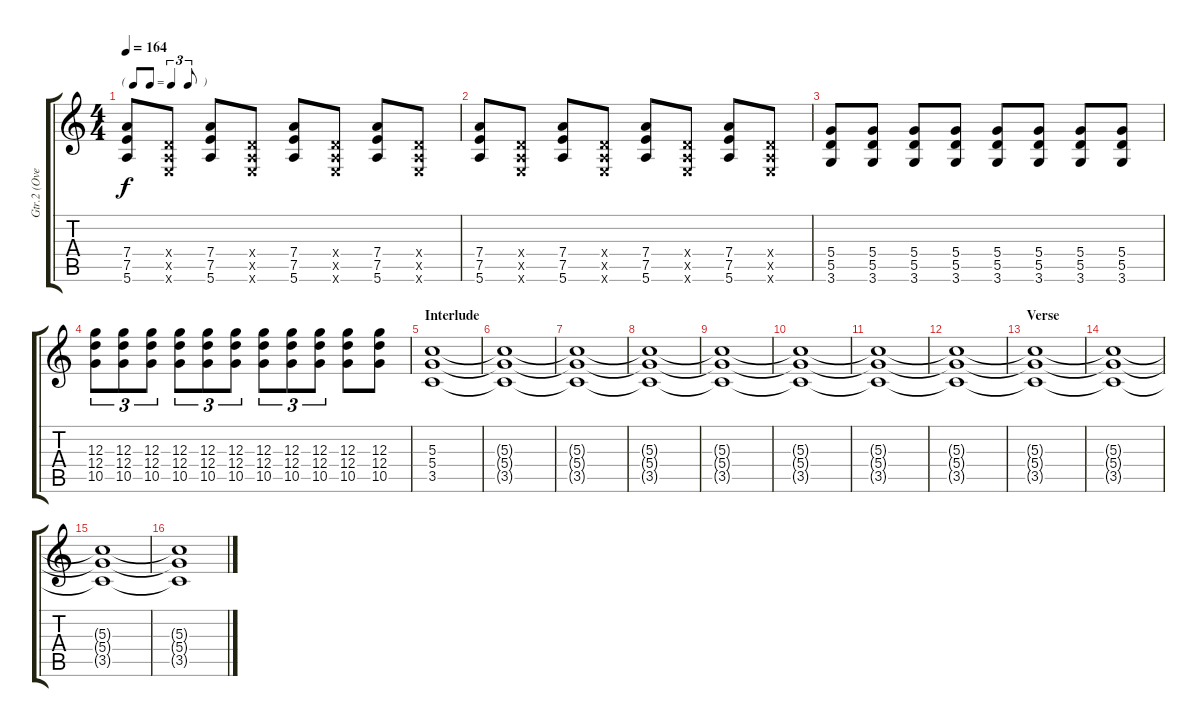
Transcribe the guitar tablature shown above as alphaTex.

\track ("Gtr.2 (Overdriven)" "Gtr.2 (Ove") {instrument overdrivenguitar}
\staff {score tabs}
\tuning (E4 B3 G3 D3 A2 E2) {hide}
\ts (4 4)
\tf triplet8th
\tempo 164
\clef g2
\ks c
(7.4 7.5 5.6).8{dy f} (0.4{x} 0.5{x} 0.6{x}).8 (7.4 7.5 5.6).8 (0.4{x} 0.5{x} 0.6{x}).8 (7.4 7.5 5.6).8 (0.4{x} 0.5{x} 0.6{x}).8 (7.4 7.5 5.6).8 (0.4{x} 0.5{x} 0.6{x}).8 |
(7.4 7.5 5.6).8 (0.4{x} 0.5{x} 0.6{x}).8 (7.4 7.5 5.6).8 (0.4{x} 0.5{x} 0.6{x}).8 (7.4 7.5 5.6).8 (0.4{x} 0.5{x} 0.6{x}).8 (7.4 7.5 5.6).8 (0.4{x} 0.5{x} 0.6{x}).8 |
(5.4 5.5 3.6).8 (5.4 5.5 3.6).8 (5.4 5.5 3.6).8 (5.4 5.5 3.6).8 (5.4 5.5 3.6).8 (5.4 5.5 3.6).8 (5.4 5.5 3.6).8 (5.4 5.5 3.6).8 |
(12.3 12.4 10.5).8{tu (3 2)} (12.3 12.4 10.5).8{tu (3 2)} (12.3 12.4 10.5).8{tu (3 2)} (12.3 12.4 10.5).8{tu (3 2)} (12.3 12.4 10.5).8{tu (3 2)} (12.3 12.4 10.5).8{tu (3 2)} (12.3 12.4 10.5).8{tu (3 2)} (12.3 12.4 10.5).8{tu (3 2)} (12.3 12.4 10.5).8{tu (3 2)} (12.3 12.4 10.5).8 (12.3 12.4 10.5).8 |
\section ("" "Interlude")
(5.3 5.4 3.5).1 |
(5.3{t} 5.4{t} 3.5{t}).1 |
(5.3{t} 5.4{t} 3.5{t}).1 |
(5.3{t} 5.4{t} 3.5{t}).1 |
(5.3{t} 5.4{t} 3.5{t}).1 |
(5.3{t} 5.4{t} 3.5{t}).1 |
(5.3{t} 5.4{t} 3.5{t}).1 |
(5.3{t} 5.4{t} 3.5{t}).1 |
\section ("" "Verse")
(5.3{t} 5.4{t} 3.5{t}).1{volume 7} |
(5.3{t} 5.4{t} 3.5{t}).1 |
(5.3{t} 5.4{t} 3.5{t}).1{volume 0} |
(5.3{t} 5.4{t} 3.5{t}).1
